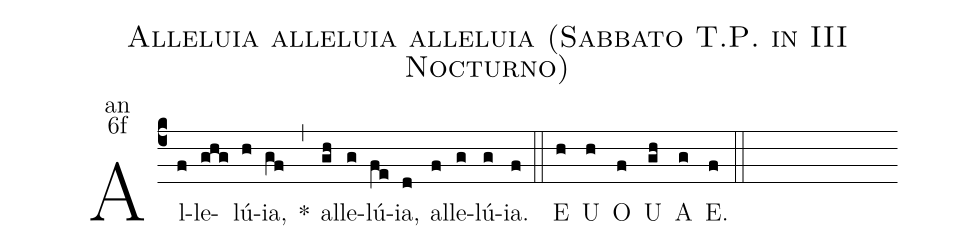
name:Alleluia alleluia alleluia (Sabbato T.P. in III Nocturno);
office-part:an;
mode:6f;
%%
(c4) Al(f)le(ghg)lú(h)ia,(gf) <sp>*</sp>(,)
al(gh)le(g)lú(fe)ia,(d) al(f)le(g)lú(g)ia.(f) (::)
<eu>E(h) U(h) O(f) U(gh) A(g) E.(f) </eu>(::)
